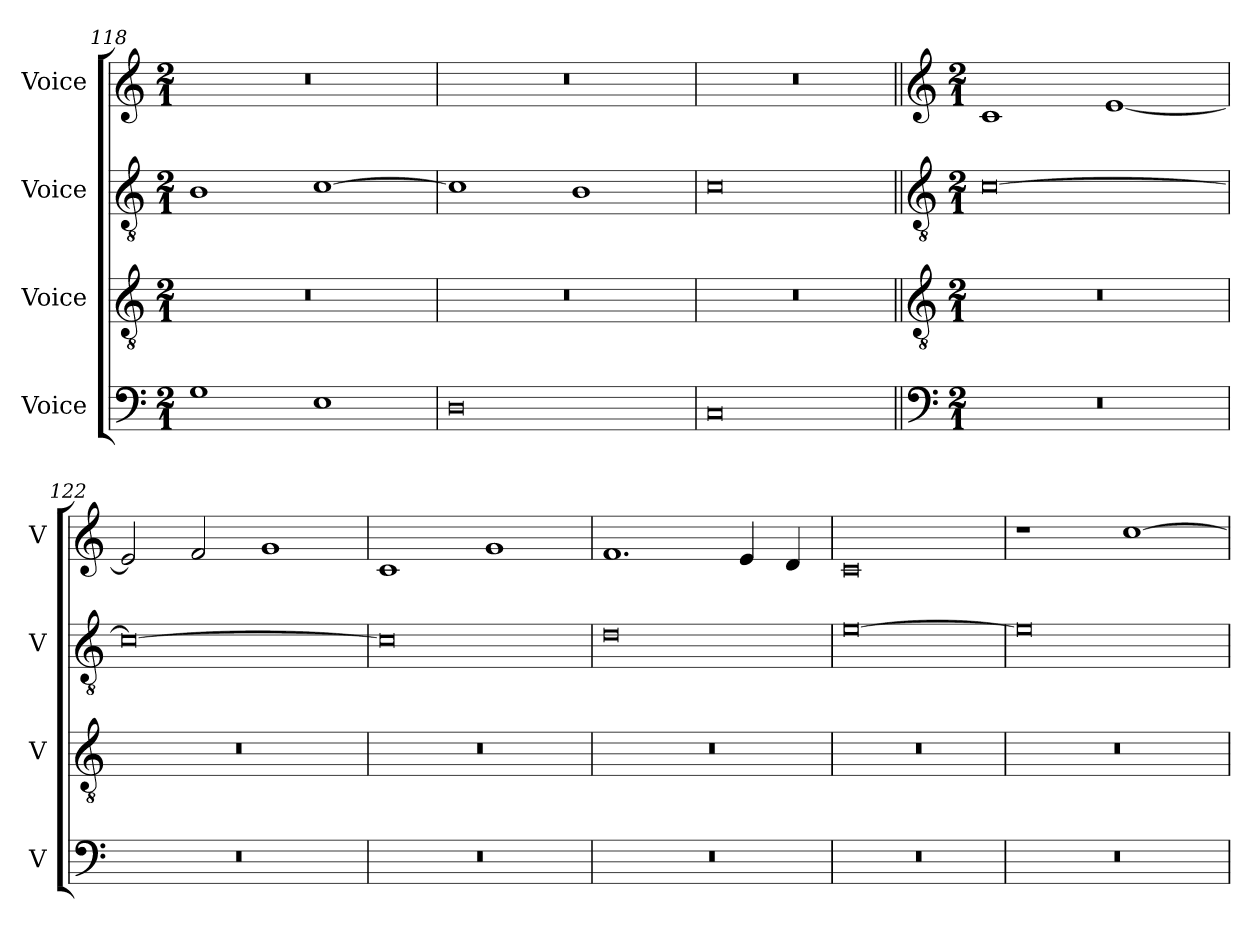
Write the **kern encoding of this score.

**kern	**kern	**kern	**kern
*part4	*part3	*part2	*part1
*staff4	*staff3	*staff2	*staff1
*I"Voice	*I"Voice	*I"Voice	*I"Voice
*I'V	*I'V	*I'V	*I'V
*clefF4	*clefGv2	*clefGv2	*clefG2
*k[]	*k[]	*k[]	*k[]
*M2/1	*M2/1	*M2/1	*M2/1
=118	=118	=118	=118
1G	0r	1B	0r
1E	.	[1c	.
=119	=119	=119	=119
0D	0r	1c]	0r
.	.	1B	.
=120	=120	=120	=120
0C	0r	0c	0r
=121||	=121||	=121||	=121||
*clefF4	*clefGv2	*clefGv2	*clefG2
*M2/1	*M2/1	*M2/1	*M2/1
0r	0r	[0c	1c
.	.	.	[1e
!!LO:LB:g=z
=122	=122	=122	=122
0r	0r	0c_	2e/]
.	.	.	2f/
.	.	.	1g
=123	=123	=123	=123
0r	0r	0c]	1c
.	.	.	1g
=124	=124	=124	=124
0r	0r	0d	1.f
.	.	.	4e/
.	.	.	4d/
=125	=125	=125	=125
0r	0r	[0e	0c
=126	=126	=126	=126
0r	0r	0e]	1r
.	.	.	[1cc
=	=	=	=
*-	*-	*-	*-
